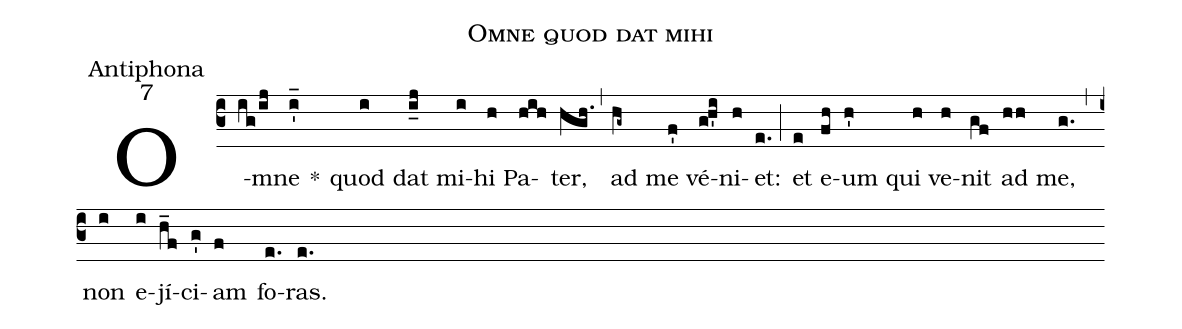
name:Omne quod dat mihi;
office-part:Antiphona;
mode:7;
%%
(c3) O(ig/ij)mne(i'_) *() quod(i) dat(i_j) mi(i)hi(h) Pa(hih)ter,(hgh.) (,) ad(hg~) me(f') vé(g!h'i)ni(h)et:(e.) (;) et(e) e(fh)um(h') qui(h) ve(h)nit(gf) ad(hh) me,(g.) (,) non(i) e(i)jí(h_f)ci(g')am(f) fo(e.)ras.(e.)
